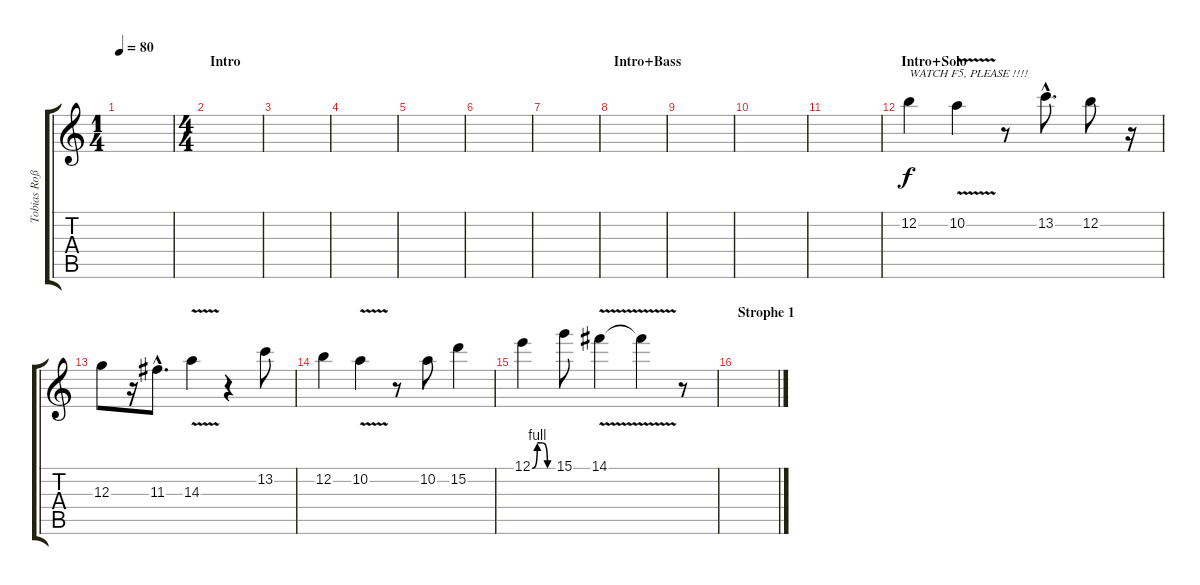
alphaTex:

\track ("Tobias Roßbach" "Tobias Roß") {instrument overdrivenguitar}
\staff {score tabs}
\tuning (E4 B3 G3 D3 A2 E2) {hide}
\ts (1 4)
\tempo 80
\clef g2
\ks c
|
\ts (4 4)
\section ("" "Intro")
|
|
|
|
\section ("" "")
|
|
\section ("" "Intro+Bass")
|
|
|
|
\section ("" "Intro+Solo")
12.2.4{txt "WATCH F5, PLEASE !!!!"} 10.2{v}.4 r.8 13.2{hac}.8{d} 12.2.8 r.16 |
12.3.8 r.16 11.3{hac}.8{d} 14.3{v}.4 r.4 13.2.8 |
12.2.4 10.2{v}.4 r.8 10.2.8 15.2.4 |
12.1{be (custom 0 0 15 4 30 4 45 0 60 0)}.4 15.1.8 14.1{v}.4 14.1{t}.4 r.8 |
\section ("" "Strophe 1")
